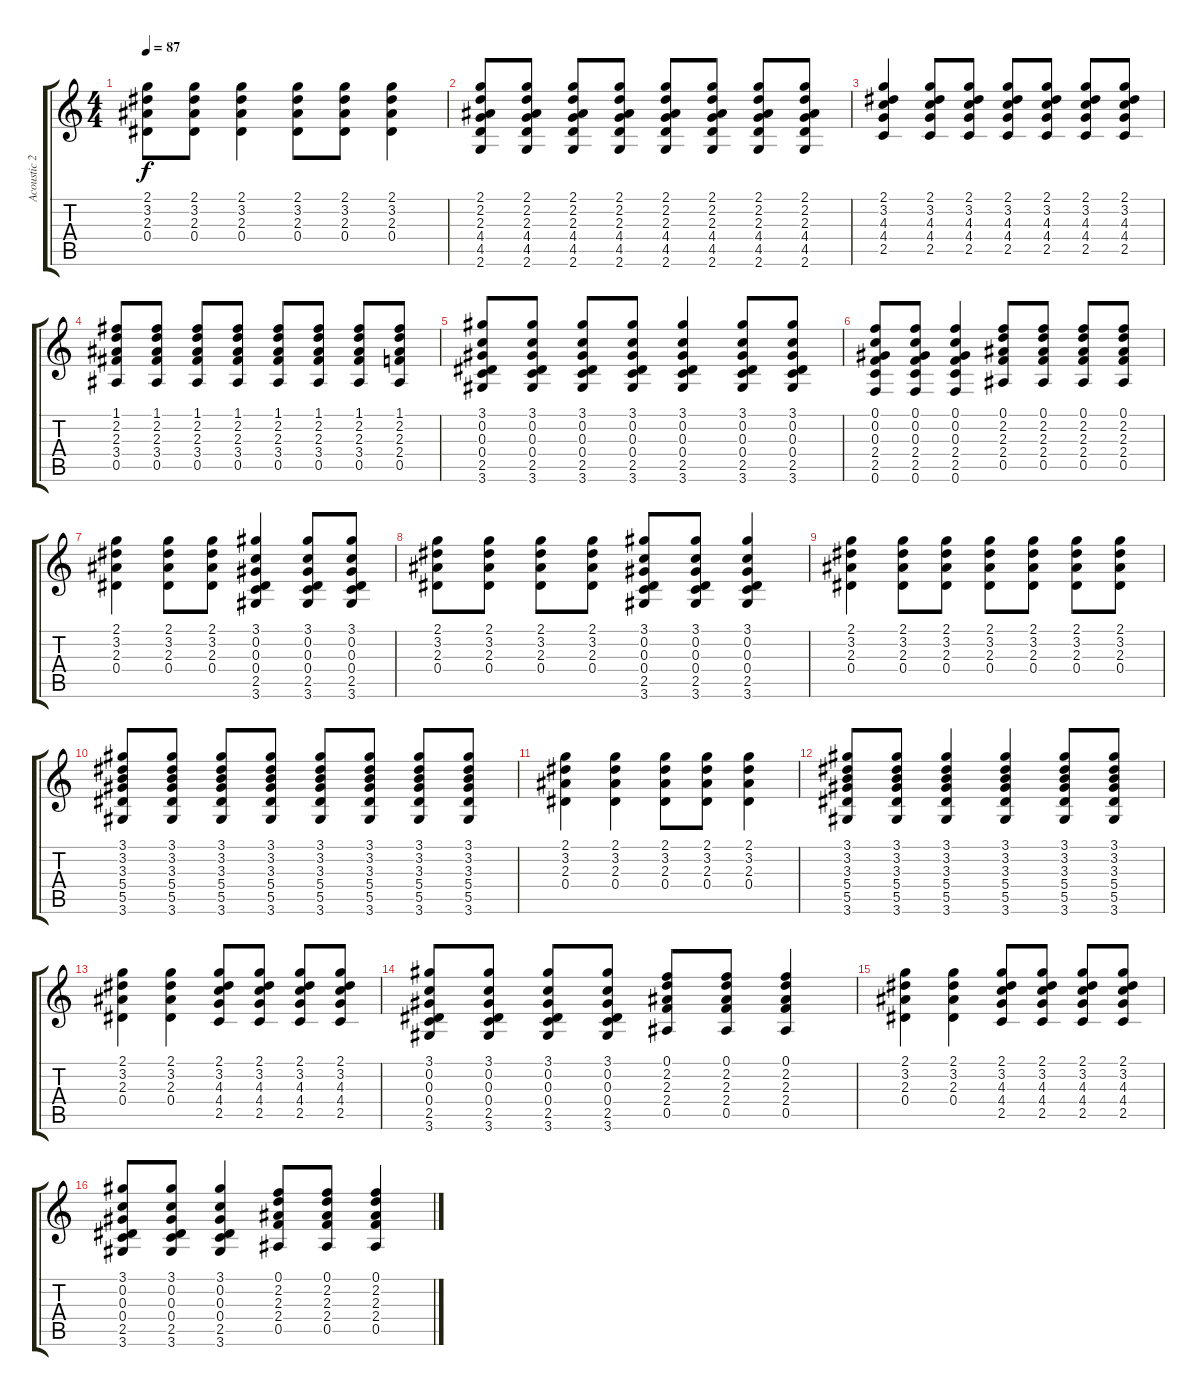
\track ("Acoustic 2" "Acoustic 2") {instrument acousticguitarsteel}
\staff {score tabs}
\tuning (F4 C4 Ab3 Eb3 Bb2 F2) {hide}
\ts (4 4)
\tempo 87
\clef g2
\ks c
(2.1 3.2 2.3 0.4).8{dy f} (2.1 3.2 2.3 0.4).8 (2.1 3.2 2.3 0.4).4 (2.1 3.2 2.3 0.4).8 (2.1 3.2 2.3 0.4).8 (2.1 3.2 2.3 0.4).4 |
(2.1 2.2 2.3 4.4 4.5 2.6).8 (2.1 2.2 2.3 4.4 4.5 2.6).8 (2.1 2.2 2.3 4.4 4.5 2.6).8 (2.1 2.2 2.3 4.4 4.5 2.6).8 (2.1 2.2 2.3 4.4 4.5 2.6).8 (2.1 2.2 2.3 4.4 4.5 2.6).8 (2.1 2.2 2.3 4.4 4.5 2.6).8 (2.1 2.2 2.3 4.4 4.5 2.6).8 |
(2.1 3.2 4.3 4.4 2.5).4 (2.1 3.2 4.3 4.4 2.5).8 (2.1 3.2 4.3 4.4 2.5).8 (2.1 3.2 4.3 4.4 2.5).8 (2.1 3.2 4.3 4.4 2.5).8 (2.1 3.2 4.3 4.4 2.5).8 (2.1 3.2 4.3 4.4 2.5).8 |
(1.1 2.2 2.3 3.4 0.5).8 (1.1 2.2 2.3 3.4 0.5).8 (1.1 2.2 2.3 3.4 0.5).8 (1.1 2.2 2.3 3.4 0.5).8 (1.1 2.2 2.3 3.4 0.5).8 (1.1 2.2 2.3 3.4 0.5).8 (1.1 2.2 2.3 3.4 0.5).8 (1.1 2.2 2.3 2.4 0.5).8 |
(3.1 0.2 0.3 0.4 2.5 3.6).8 (3.1 0.2 0.3 0.4 2.5 3.6).8 (3.1 0.2 0.3 0.4 2.5 3.6).8 (3.1 0.2 0.3 0.4 2.5 3.6).8 (3.1 0.2 0.3 0.4 2.5 3.6).4 (3.1 0.2 0.3 0.4 2.5 3.6).8 (3.1 0.2 0.3 0.4 2.5 3.6).8 |
(0.1 0.2 0.3 2.4 2.5 0.6).8 (0.1 0.2 0.3 2.4 2.5 0.6).8 (0.1 0.2 0.3 2.4 2.5 0.6).4 (0.1 2.2 2.3 2.4 0.5).8 (0.1 2.2 2.3 2.4 0.5).8 (0.1 2.2 2.3 2.4 0.5).8 (0.1 2.2 2.3 2.4 0.5).8 |
(2.1 3.2 2.3 0.4).4 (2.1 3.2 2.3 0.4).8 (2.1 3.2 2.3 0.4).8 (3.1 0.2 0.3 0.4 2.5 3.6).4 (3.1 0.2 0.3 0.4 2.5 3.6).8 (3.1 0.2 0.3 0.4 2.5 3.6).8 |
(2.1 3.2 2.3 0.4).8 (2.1 3.2 2.3 0.4).8 (2.1 3.2 2.3 0.4).8 (2.1 3.2 2.3 0.4).8 (3.1 0.2 0.3 0.4 2.5 3.6).8 (3.1 0.2 0.3 0.4 2.5 3.6).8 (3.1 0.2 0.3 0.4 2.5 3.6).4 |
(2.1 3.2 2.3 0.4).4 (2.1 3.2 2.3 0.4).8 (2.1 3.2 2.3 0.4).8 (2.1 3.2 2.3 0.4).8 (2.1 3.2 2.3 0.4).8 (2.1 3.2 2.3 0.4).8 (2.1 3.2 2.3 0.4).8 |
(3.1 3.2 3.3 5.4 5.5 3.6).8 (3.1 3.2 3.3 5.4 5.5 3.6).8 (3.1 3.2 3.3 5.4 5.5 3.6).8 (3.1 3.2 3.3 5.4 5.5 3.6).8 (3.1 3.2 3.3 5.4 5.5 3.6).8 (3.1 3.2 3.3 5.4 5.5 3.6).8 (3.1 3.2 3.3 5.4 5.5 3.6).8 (3.1 3.2 3.3 5.4 5.5 3.6).8 |
(2.1 3.2 2.3 0.4).4 (2.1 3.2 2.3 0.4).4 (2.1 3.2 2.3 0.4).8 (2.1 3.2 2.3 0.4).8 (2.1 3.2 2.3 0.4).4 |
(3.1 3.2 3.3 5.4 5.5 3.6).8 (3.1 3.2 3.3 5.4 5.5 3.6).8 (3.1 3.2 3.3 5.4 5.5 3.6).4 (3.1 3.2 3.3 5.4 5.5 3.6).4 (3.1 3.2 3.3 5.4 5.5 3.6).8 (3.1 3.2 3.3 5.4 5.5 3.6).8 |
(2.1 3.2 2.3 0.4).4 (2.1 3.2 2.3 0.4).4 (2.1 3.2 4.3 4.4 2.5).8 (2.1 3.2 4.3 4.4 2.5).8 (2.1 3.2 4.3 4.4 2.5).8 (2.1 3.2 4.3 4.4 2.5).8 |
(3.1 0.2 0.3 0.4 2.5 3.6).8 (3.1 0.2 0.3 0.4 2.5 3.6).8 (3.1 0.2 0.3 0.4 2.5 3.6).8 (3.1 0.2 0.3 0.4 2.5 3.6).8 (0.1 2.2 2.3 2.4 0.5).8 (0.1 2.2 2.3 2.4 0.5).8 (0.1 2.2 2.3 2.4 0.5).4 |
(2.1 3.2 2.3 0.4).4 (2.1 3.2 2.3 0.4).4 (2.1 3.2 4.3 4.4 2.5).8 (2.1 3.2 4.3 4.4 2.5).8 (2.1 3.2 4.3 4.4 2.5).8 (2.1 3.2 4.3 4.4 2.5).8 |
(3.1 0.2 0.3 0.4 2.5 3.6).8 (3.1 0.2 0.3 0.4 2.5 3.6).8 (3.1 0.2 0.3 0.4 2.5 3.6).4 (0.1 2.2 2.3 2.4 0.5).8 (0.1 2.2 2.3 2.4 0.5).8 (0.1 2.2 2.3 2.4 0.5).4
